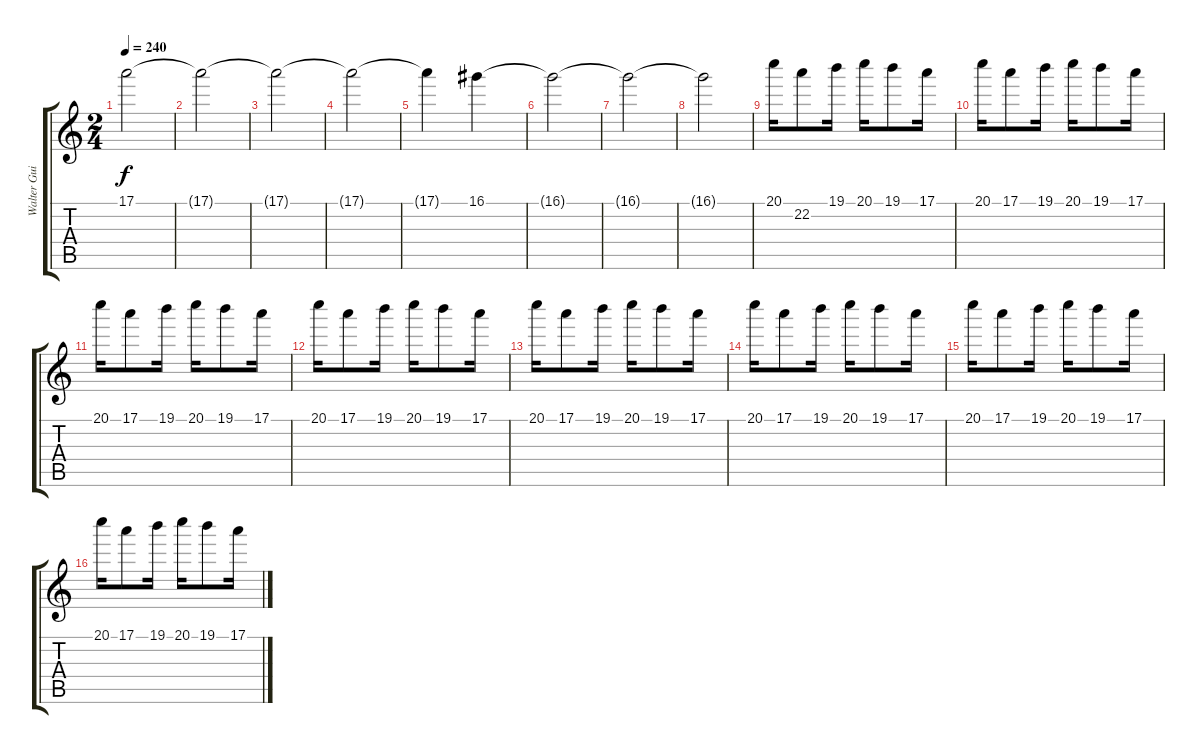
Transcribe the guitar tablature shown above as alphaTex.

\track ("Walter Guiardino" "Walter Gui") {instrument distortionguitar}
\staff {score tabs}
\tuning (E4 B3 G3 D3 A2 E2) {hide}
\ts (2 4)
\tempo 240
\clef g2
\ks c
17.1.2{dy f} |
17.1{t}.2 |
17.1{t}.2 |
17.1{t}.2 |
17.1{t}.4 16.1.4 |
16.1{t}.2 |
16.1{t}.2 |
16.1{t}.2 |
20.1.16 22.2.8 19.1.16 20.1.16 19.1.8 17.1.16 |
20.1.16 17.1.8 19.1.16 20.1.16 19.1.8 17.1.16 |
20.1.16 17.1.8 19.1.16 20.1.16 19.1.8 17.1.16 |
20.1.16 17.1.8 19.1.16 20.1.16 19.1.8 17.1.16 |
20.1.16 17.1.8 19.1.16 20.1.16 19.1.8 17.1.16 |
20.1.16 17.1.8 19.1.16 20.1.16 19.1.8 17.1.16 |
20.1.16 17.1.8 19.1.16 20.1.16 19.1.8 17.1.16 |
20.1.16 17.1.8 19.1.16 20.1.16 19.1.8 17.1.16
